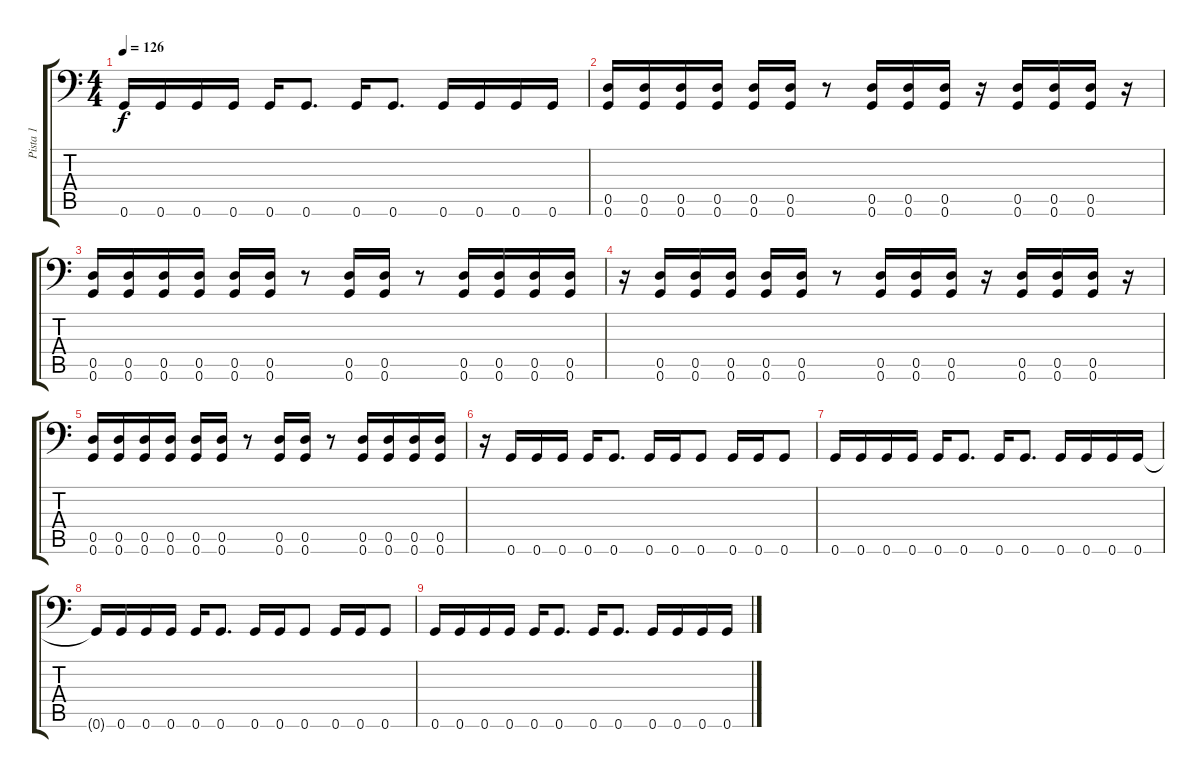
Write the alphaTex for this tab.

\track ("Pista 1" "Pista 1") {instrument distortionguitar}
\staff {score tabs}
\tuning (A3 E3 C3 G2 D2 G1) {hide}
\ts (4 4)
\tempo 126
\clef f4
\ks c
0.6.16{dy f} 0.6.16 0.6.16 0.6.16 0.6.16 0.6.8{d} 0.6.16 0.6.8{d} 0.6.16 0.6.16 0.6.16 0.6.16 |
(0.5 0.6).16 (0.5 0.6).16 (0.5 0.6).16 (0.5 0.6).16 (0.5 0.6).16 (0.5 0.6).16 r.8 (0.5 0.6).16 (0.5 0.6).16 (0.5 0.6).16 r.16 (0.5 0.6).16 (0.5 0.6).16 (0.5 0.6).16 r.16 |
(0.5 0.6).16 (0.5 0.6).16 (0.5 0.6).16 (0.5 0.6).16 (0.5 0.6).16 (0.5 0.6).16 r.8 (0.5 0.6).16 (0.5 0.6).16 r.8 (0.5 0.6).16 (0.5 0.6).16 (0.5 0.6).16 (0.5 0.6).16 |
r.16 (0.5 0.6).16 (0.5 0.6).16 (0.5 0.6).16 (0.5 0.6).16 (0.5 0.6).16 r.8 (0.5 0.6).16 (0.5 0.6).16 (0.5 0.6).16 r.16 (0.5 0.6).16 (0.5 0.6).16 (0.5 0.6).16 r.16 |
(0.5 0.6).16 (0.5 0.6).16 (0.5 0.6).16 (0.5 0.6).16 (0.5 0.6).16 (0.5 0.6).16 r.8 (0.5 0.6).16 (0.5 0.6).16 r.8 (0.5 0.6).16 (0.5 0.6).16 (0.5 0.6).16 (0.5 0.6).16 |
r.16 0.6.16 0.6.16 0.6.16 0.6.16 0.6.8{d} 0.6.16 0.6.16 0.6.8 0.6.16 0.6.16 0.6.8 |
0.6.16 0.6.16 0.6.16 0.6.16 0.6.16 0.6.8{d} 0.6.16 0.6.8{d} 0.6.16 0.6.16 0.6.16 0.6.16 |
0.6{t}.16 0.6.16 0.6.16 0.6.16 0.6.16 0.6.8{d} 0.6.16 0.6.16 0.6.8 0.6.16 0.6.16 0.6.8 |
0.6.16 0.6.16 0.6.16 0.6.16 0.6.16 0.6.8{d} 0.6.16 0.6.8{d} 0.6.16 0.6.16 0.6.16 0.6.16
